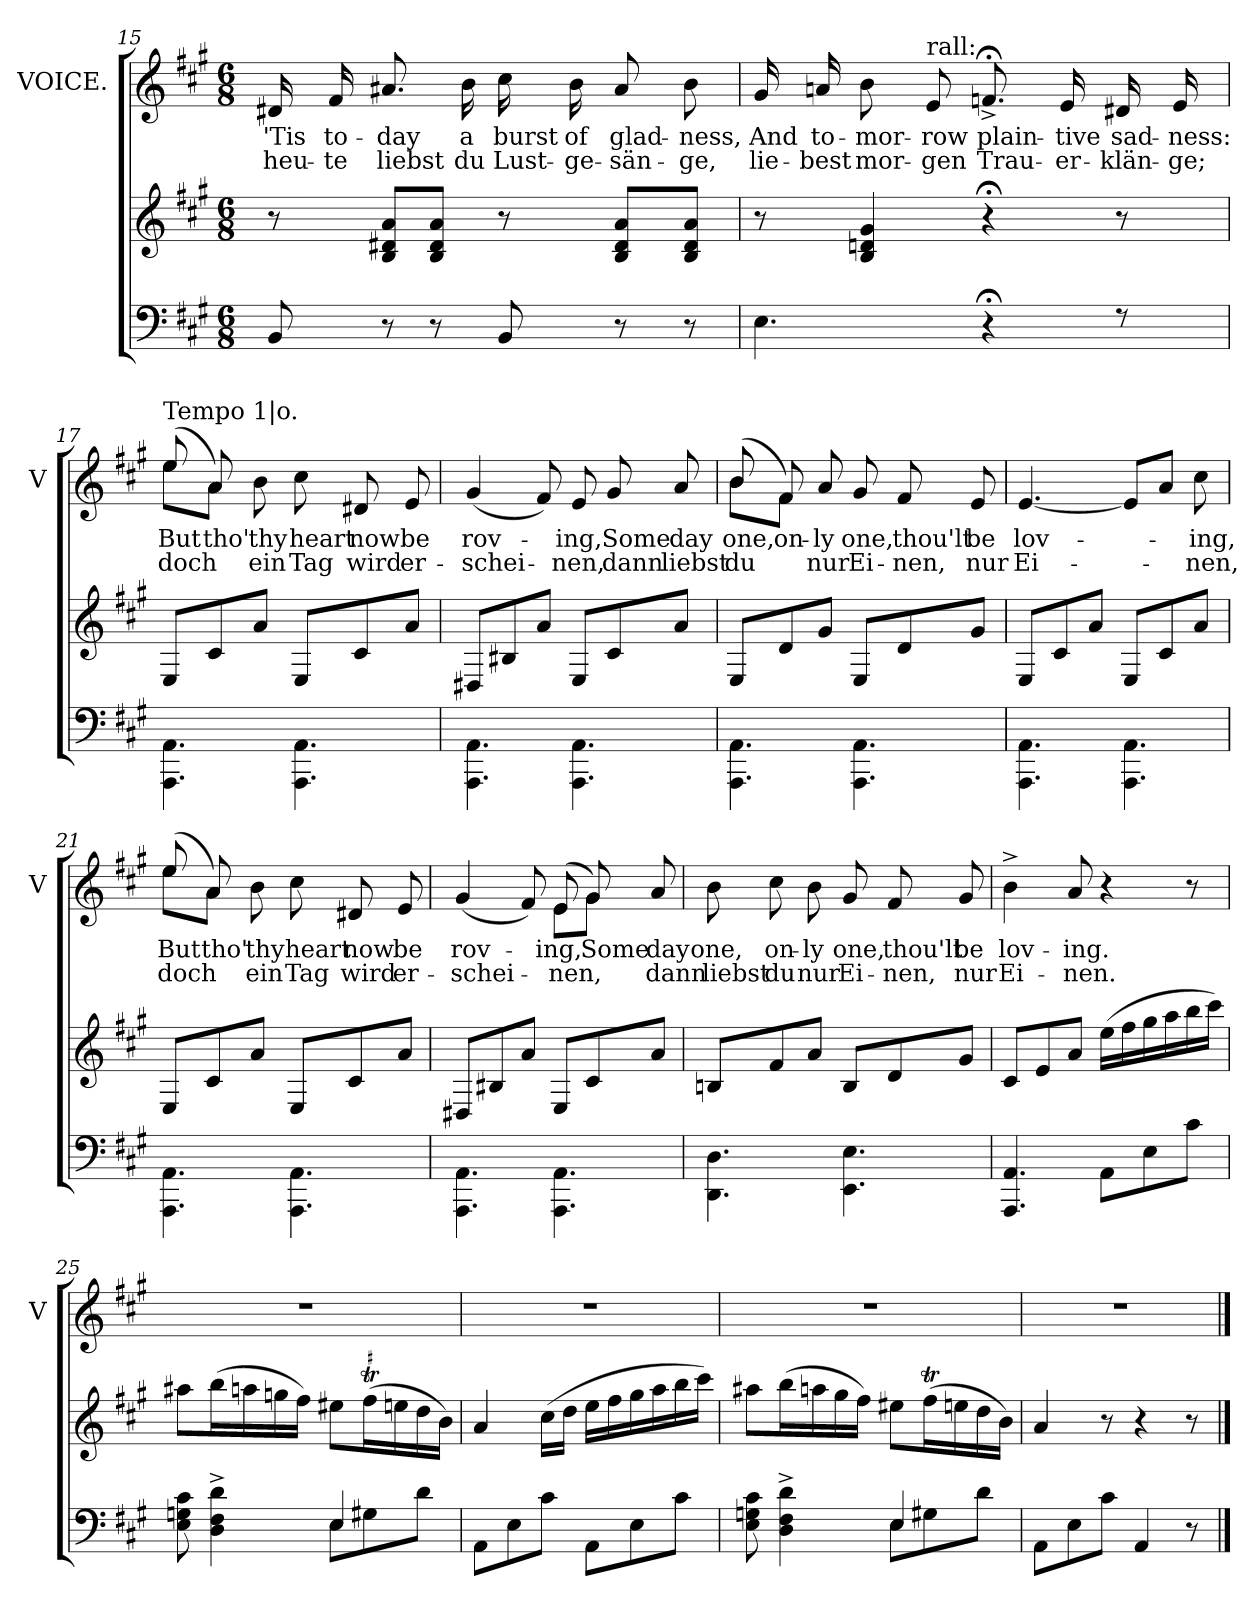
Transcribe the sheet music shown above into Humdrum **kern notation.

**kern	**kern	**kern	**text	**text
*part2	*part2	*part1	*part1	*part1
*staff3	*staff2	*staff1	*staff1	*staff1
*	*	*I"VOICE.	*	*
*	*	*I'V	*	*
*clefF4	*clefG2	*clefG2	*	*
*k[f#c#g#]	*k[f#c#g#]	*k[f#c#g#]	*	*
*A:	*A:	*A:	*	*
*M6/8	*M6/8	*M6/8	*	*
=15	=15	=15	=15	=15
8BB	8r	16d#X	'Tis	heu-
.	.	16f#	to-	-te
8r	8a 8d#X 8BL	8.a#X	-day	liebst
8r	8a 8d# 8BJ	.	.	.
.	.	16b	a	du
8BB	8r	16cc#	burst	Lust-
.	.	16b	of	-ge-
8r	8a 8d# 8BL	8a#	glad-	-sän-
8r	8a 8d# 8BJ	8b	-ness,	-ge,
=16	=16	=16	=16	=16
4.E	8r	16g#	And	lie-
.	.	16an	to-	-best
.	4g# 4dn 4B	8b	-mor-	mor-
!	!	!LO:TX:a:t=rall&colon;	!	!
.	.	8e	-row	-gen
4r;<	4r;<	8.fn;<^<	plain-	Trau-
.	.	16e	-tive	-er-
8rF	8r	16d#X	sad-	-klän-
.	.	16e	-ness:	-ge;
=17	=17	=17	=17	=17
*	*	*^	*	*
!	!	!LO:TX:a:t=Tempo 1|o.	!	!	!
4.AA\ 4.AAA\	8E/L	(<8ee	8eeL	But	doch
.	8c#	8a)	8aJ	tho'	.
.	8aJ	8b	2ryy	thy	ein
4.AA\ 4.AAA\	8E/L	8cc#	.	heart	Tag
.	8c#	8d#X	.	now	wird
.	8aJ	8e	.	be	er-
*	*	*v	*v	*	*
=18	=18	=18	=18	=18
4.AA\ 4.AAA\	8D#XL	(<4g#	rov-	-schei-
.	8B#X	.	.	.
.	8aJ	8f#)	.	.
4.AA\ 4.AAA\	8E/L	8e	-ing,	-nen,
.	8c#	8g#	Some	dann
.	8aJ	8a	day	liebst
=19	=19	=19	=19	=19
*	*	*^	*	*
4.AA\ 4.AAA\	8E/L	(<8b	8bL	one,	du
.	8d	8f#)	8f#J	on-	.
.	8g#J	8a	2ryy	-ly	nur
4.AA\ 4.AAA\	8E/L	8g#	.	one,	Ei-
.	8d	8f#	.	thou'lt	-nen,
.	8g#J	8e	.	be	nur
*	*	*v	*v	*	*
=20	=20	=20	=20	=20
4.AA\ 4.AAA\	8E/L	[4.e	lov-	Ei-
.	8c#	.	.	.
.	8aJ	.	.	.
4.AA\ 4.AAA\	8E/L	8eL]	.	.
.	8c#	8aJ	.	.
.	8aJ	8cc#	-ing,	-nen,
=21	=21	=21	=21	=21
*	*	*^	*	*
4.AA\ 4.AAA\	8E/L	(<8ee	8eeL	But	doch
.	8c#	8a)	8aJ	tho'	.
.	8aJ	8b	2ryy	thy	ein
4.AA\ 4.AAA\	8E/L	8cc#	.	heart	Tag
.	8c#	8d#X	.	now	wird
.	8aJ	8e	.	be	er-
=22	=22	=22	=22	=22	=22
4.AA\ 4.AAA\	8D#XL	(<4g#	4.ryy	rov-	-schei-
.	8B#X	.	.	.	.
.	8aJ	8f#)	.	.	.
4.AA\ 4.AAA\	8E/L	(<8e	8eL	-ing,	-nen,
.	8c#	8g#)	8g#J	Some	.
.	8aJ	8a	8ryy	day	dann
*	*	*v	*v	*	*
=23	=23	=23	=23	=23
4.D\ 4.DD\	8BnL	8b	one,	liebst
.	8f#	8cc#	on-	du
.	8aJ	8b	-ly	nur
4.E\ 4.EE\	8BL	8g#	one,	Ei-
.	8d	8f#	thou'lt	-nen,
.	8g#J	8g#	be	nur
=24	=24	=24	=24	=24
4.AA/ 4.AAA/	8c#L	4b^>\	lov-	Ei-
.	8e	.	.	.
.	8aJ	8a	-ing.	-nen.
8AAL	(>16eeLL	4r	.	.
.	16ff#	.	.	.
8E	16gg#	.	.	.
.	16aa	.	.	.
8c#J	16bb	8r	.	.
.	16ccc#JJ)	.	.	.
=25	=25	=25	=25	=25
*^	*	*	*	*
4.ryy	8c# 8Gn 8E	8aa#XL	2.rdd	.	.
.	4d^> 4F#^> 4D^>	(>16bbL	.	.	.
.	.	16aan	.	.	.
.	.	16gg	.	.	.
.	.	16ff#JJ)	.	.	.
4E	8EL	8ee#XL	.	.	.
.	8G#X	(>16ff#TL	.	.	.
.	.	16een	.	.	.
8ryy	8dJ	16dd	.	.	.
.	.	16bJJ)	.	.	.
*v	*v	*	*	*	*
=26	=26	=26	=26	=26
8AAL	4a	2.rdd	.	.
8E	.	.	.	.
8c#J	(>16cc#LL	.	.	.
.	16ddJJ	.	.	.
8AAL	16eeLL	.	.	.
.	16ff#	.	.	.
8E	16gg#	.	.	.
.	16aa	.	.	.
8c#J	16bb	.	.	.
.	16ccc#JJ)	.	.	.
=27	=27	=27	=27	=27
*^	*	*	*	*
4.ryy	8c# 8Gn 8E	8aa#XL	2.rdd	.	.
.	4d^> 4F#^> 4D^>	(>16bbL	.	.	.
.	.	16aan	.	.	.
.	.	16gg#	.	.	.
.	.	16ff#JJ)	.	.	.
4E	8EL	8ee#XL	.	.	.
.	8G#X	(>16ff#TL	.	.	.
.	.	16een	.	.	.
8ryy	8dJ	16dd	.	.	.
.	.	16bJJ)	.	.	.
*v	*v	*	*	*	*
=28	=28	=28	=28	=28
8AAL	4a	2.rdd	.	.
8E	.	.	.	.
8c#J	8r	.	.	.
4AA	4r	.	.	.
8r	8r	.	.	.
==	==	==	==	==
*-	*-	*-	*-	*-
